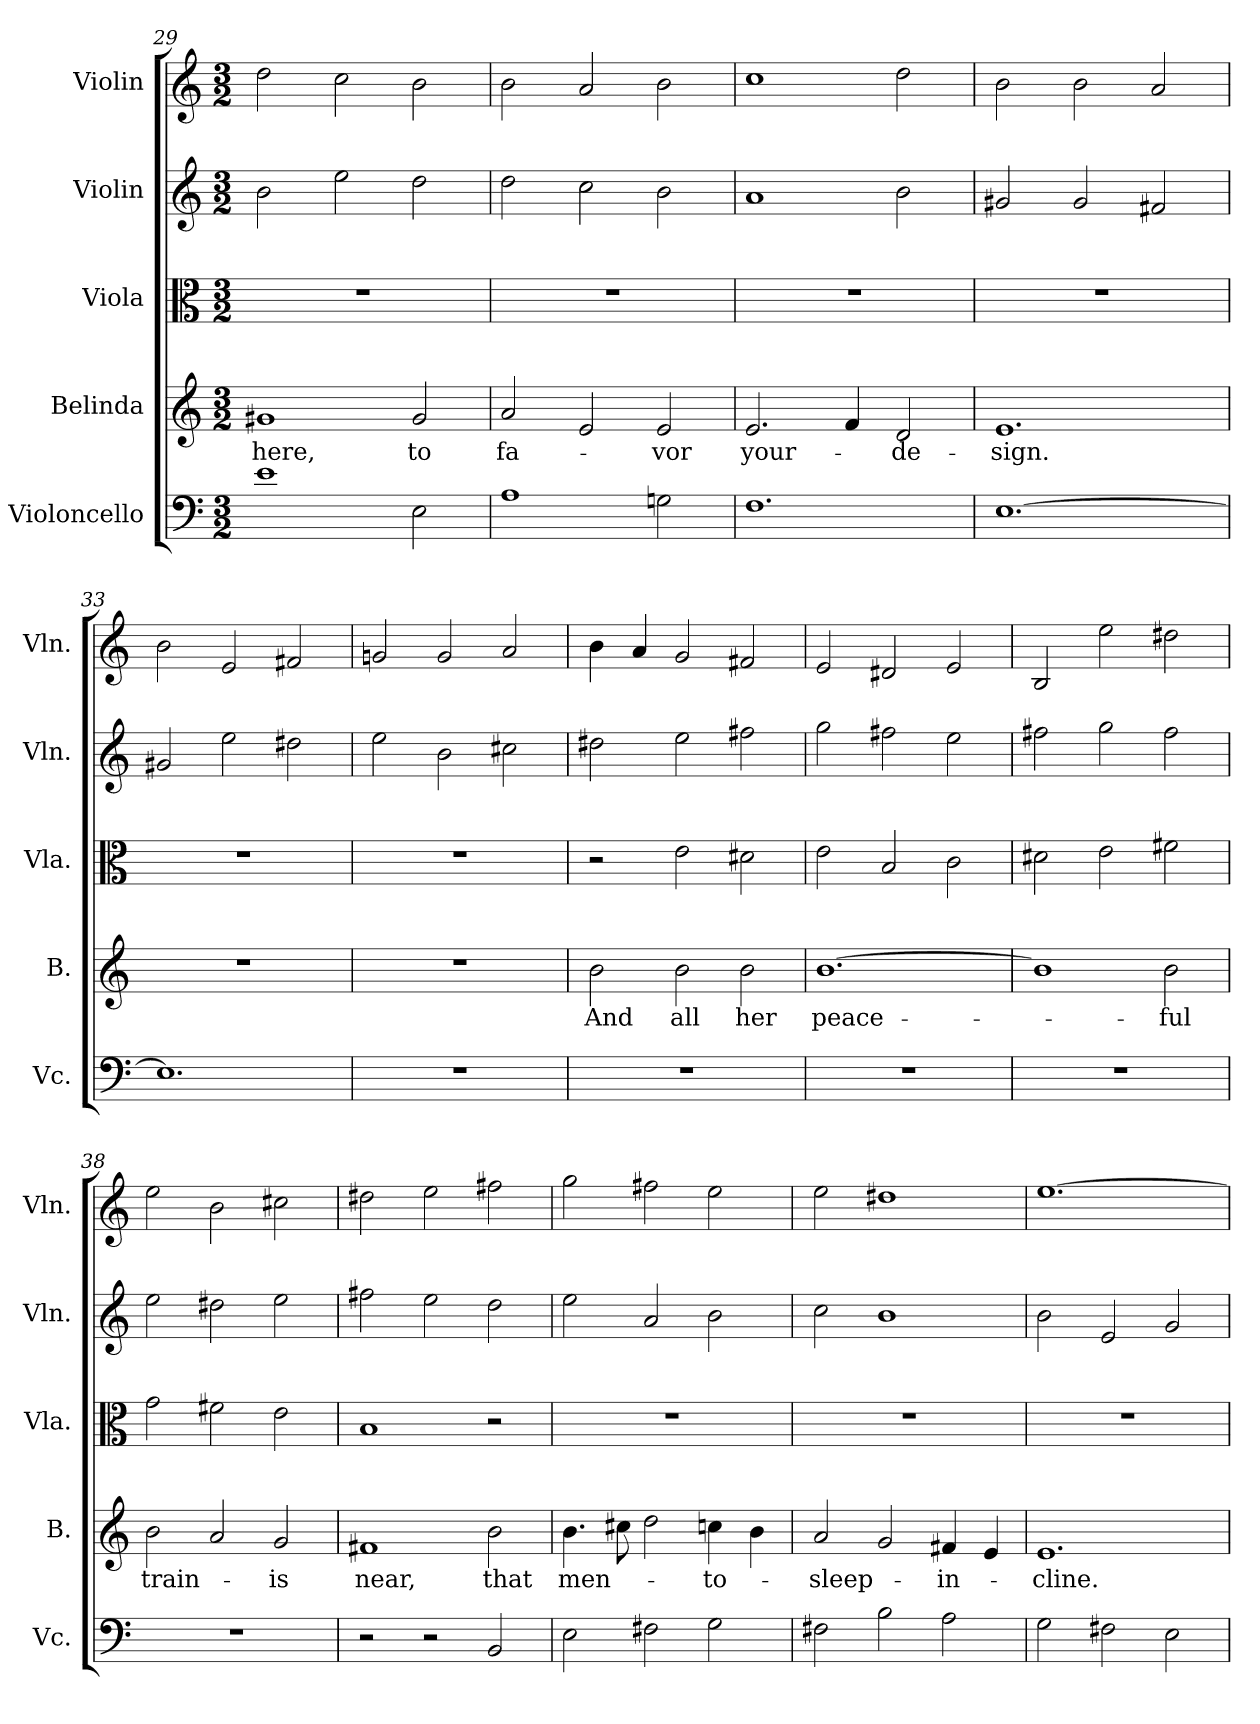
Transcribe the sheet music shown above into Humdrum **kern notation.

**kern	**kern	**text	**kern	**kern	**kern
*part5	*part4	*part4	*part3	*part2	*part1
*staff5	*staff4	*staff4	*staff3	*staff2	*staff1
*I"Violoncello	*I"Belinda	*	*I"Viola	*I"Violin	*I"Violin
*I'Vc.	*I'B.	*	*I'Vla.	*I'Vln.	*I'Vln.
*clefF4	*clefG2	*	*clefC3	*clefG2	*clefG2
*k[]	*k[]	*	*k[]	*k[]	*k[]
*M3/2	*M3/2	*	*M3/2	*M3/2	*M3/2
=29	=29	=29	=29	=29	=29
!	!	!LO:LY:b	!	!	!
1e	1g#X	here,	1.r	2b\	2dd\
.	.	.	.	2ee\	2cc\
!	!	!LO:LY:b	!	!	!
2E\	2g#/	to	.	2dd\	2b\
=30	=30	=30	=30	=30	=30
!	!	!LO:LY:b	!	!	!
1A	2a/	fa-	1.r	2dd\	2b\
.	2e/	.	.	2cc\	2a/
!	!	!LO:LY:b	!	!	!
2Gn\	2e/	-vor	.	2b\	2b\
!!LO:PB:g=z
=31	=31	=31	=31	=31	=31
!	!	!LO:LY:b	!	!	!
1.F	2.e/	your-	1.r	1a	1cc
.	4f/	.	.	.	.
!	!	!LO:LY:b	!	!	!
.	2d/	-de-	.	2b\	2dd\
=32	=32	=32	=32	=32	=32
!	!	!LO:LY:b	!	!	!
[1.E	1.e	-sign.	1.r	2g#X/	2b\
.	.	.	.	2g#/	2b\
.	.	.	.	2f#X/	2a/
=33	=33	=33	=33	=33	=33
1.E]	1.r	.	1.r	2g#X/	2b\
.	.	.	.	2ee\	2e/
.	.	.	.	2dd#X\	2f#X/
=34	=34	=34	=34	=34	=34
1.r	1.r	.	1.r	2ee\	2gn/
.	.	.	.	2b\	2g/
.	.	.	.	2cc#X\	2a/
=35	=35	=35	=35	=35	=35
!	!	!LO:LY:b	!	!	!
1.r	2b\	And	2r	2dd#X\	4b\
.	.	.	.	.	4a/
!	!	!LO:LY:b	!	!	!
.	2b\	all	2e\	2ee\	2g/
!	!	!LO:LY:b	!	!	!
.	2b\	her	2d#X\	2ff#X\	2f#X/
=36	=36	=36	=36	=36	=36
!	!	!LO:LY:b	!	!	!
1.r	[1.b	peace-	2e\	2gg\	2e/
.	.	.	2B/	2ff#X\	2d#X/
.	.	.	2c\	2ee\	2e/
=37	=37	=37	=37	=37	=37
1.r	1b]	.	2d#X\	2ff#X\	2B/
.	.	.	2e\	2gg\	2ee\
!	!	!LO:LY:b	!	!	!
.	2b\	-ful	2f#X\	2ff#\	2dd#X\
=38	=38	=38	=38	=38	=38
!	!	!LO:LY:b	!	!	!
1.r	2b\	train-	2g\	2ee\	2ee\
.	2a/	.	2f#X\	2dd#X\	2b\
!	!	!LO:LY:b	!	!	!
.	2g/	-is	2e\	2ee\	2cc#X\
!!LO:LB:g=z
=39	=39	=39	=39	=39	=39
!	!	!LO:LY:b	!	!	!
2r	1f#X	near,	1B	2ff#X\	2dd#X\
2r	.	.	.	2ee\	2ee\
!	!	!LO:LY:b	!	!	!
2BB/	2b\	that	2r	2dd\	2ff#X\
=40	=40	=40	=40	=40	=40
!	!	!LO:LY:b	!	!	!
2E\	4.b\	men-	1.r	2ee\	2gg\
.	8cc#X\	.	.	.	.
2F#X\	2dd\	.	.	2a/	2ff#X\
!	!	!LO:LY:b	!	!	!
2G\	4ccn\	-to-	.	2b\	2ee\
.	4b\	.	.	.	.
=41	=41	=41	=41	=41	=41
!	!	!LO:LY:b	!	!	!
2F#X\	2a/	-sleep-	1.r	2cc\	2ee\
2B\	2g/	.	.	1b	1dd#X
!	!	!LO:LY:b	!	!	!
2A\	4f#X/	-in-	.	.	.
.	4e/	.	.	.	.
=42	=42	=42	=42	=42	=42
!	!	!LO:LY:b	!	!	!
2G\	1.e	-cline.	1.r	2b\	[1.ee
2F#X\	.	.	.	2e/	.
2E\	.	.	.	2g/	.
=	=	=	=	=	=
*-	*-	*-	*-	*-	*-
